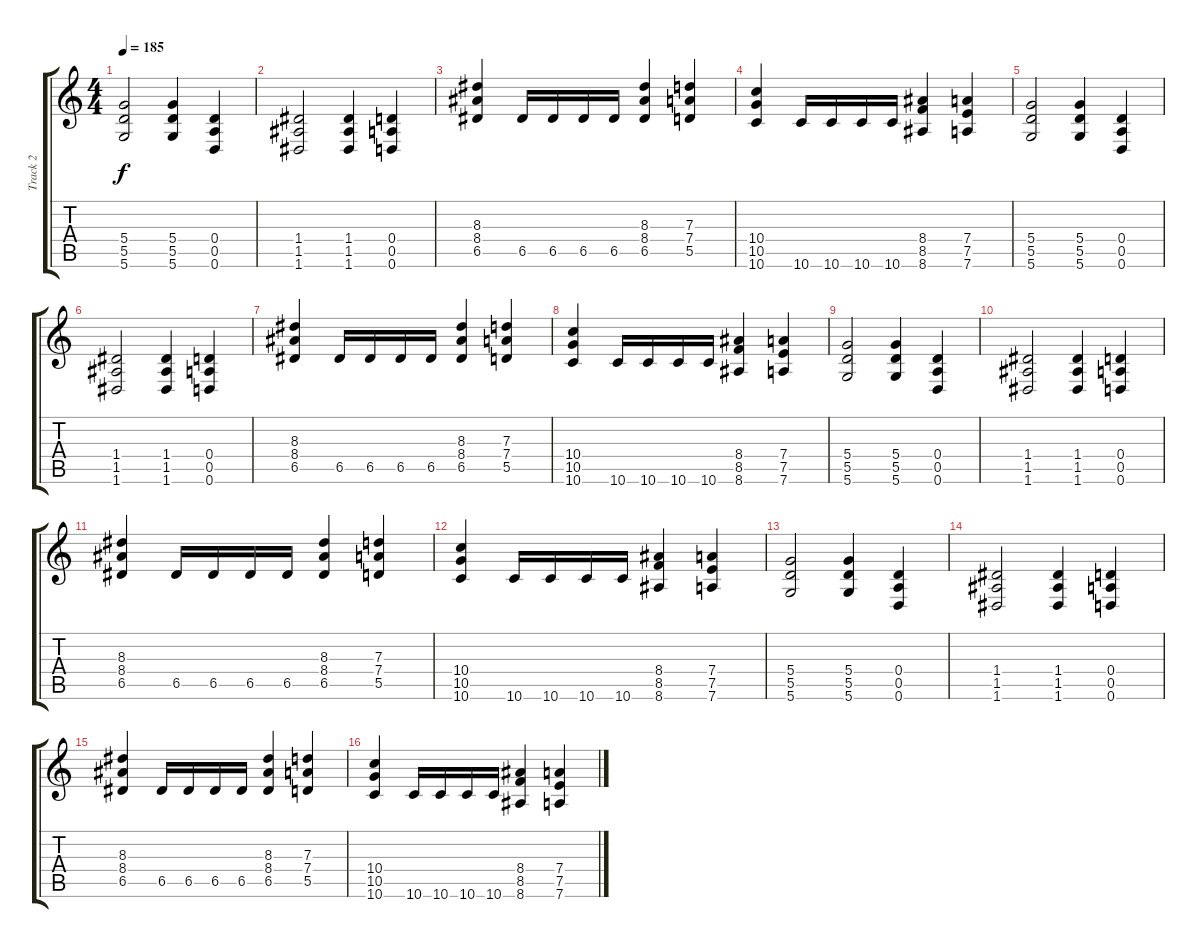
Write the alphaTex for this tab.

\track ("Track 2" "Track 2") {instrument overdrivenguitar}
\staff {score tabs}
\tuning (E4 B3 G3 D3 A2 D2) {hide}
\ts (4 4)
\tempo 185
\clef g2
\ks c
(5.4 5.5 5.6).2{dy f} (5.4 5.5 5.6).4 (0.4 0.5 0.6).4 |
(1.4 1.5 1.6).2 (1.4 1.5 1.6).4 (0.4 0.5 0.6).4 |
(8.3 8.4 6.5).4 6.5.16 6.5.16 6.5.16 6.5.16 (8.3 8.4 6.5).4 (7.3 7.4 5.5).4 |
(10.4 10.5 10.6).4 10.6.16 10.6.16 10.6.16 10.6.16 (8.4 8.5 8.6).4 (7.4 7.5 7.6).4 |
(5.4 5.5 5.6).2 (5.4 5.5 5.6).4 (0.4 0.5 0.6).4 |
(1.4 1.5 1.6).2 (1.4 1.5 1.6).4 (0.4 0.5 0.6).4 |
(8.3 8.4 6.5).4 6.5.16 6.5.16 6.5.16 6.5.16 (8.3 8.4 6.5).4 (7.3 7.4 5.5).4 |
(10.4 10.5 10.6).4 10.6.16 10.6.16 10.6.16 10.6.16 (8.4 8.5 8.6).4 (7.4 7.5 7.6).4 |
(5.4 5.5 5.6).2 (5.4 5.5 5.6).4 (0.4 0.5 0.6).4 |
(1.4 1.5 1.6).2 (1.4 1.5 1.6).4 (0.4 0.5 0.6).4 |
(8.3 8.4 6.5).4 6.5.16 6.5.16 6.5.16 6.5.16 (8.3 8.4 6.5).4 (7.3 7.4 5.5).4 |
(10.4 10.5 10.6).4 10.6.16 10.6.16 10.6.16 10.6.16 (8.4 8.5 8.6).4 (7.4 7.5 7.6).4 |
(5.4 5.5 5.6).2 (5.4 5.5 5.6).4 (0.4 0.5 0.6).4 |
(1.4 1.5 1.6).2 (1.4 1.5 1.6).4 (0.4 0.5 0.6).4 |
(8.3 8.4 6.5).4 6.5.16 6.5.16 6.5.16 6.5.16 (8.3 8.4 6.5).4 (7.3 7.4 5.5).4 |
(10.4 10.5 10.6).4 10.6.16 10.6.16 10.6.16 10.6.16 (8.4 8.5 8.6).4 (7.4 7.5 7.6).4
